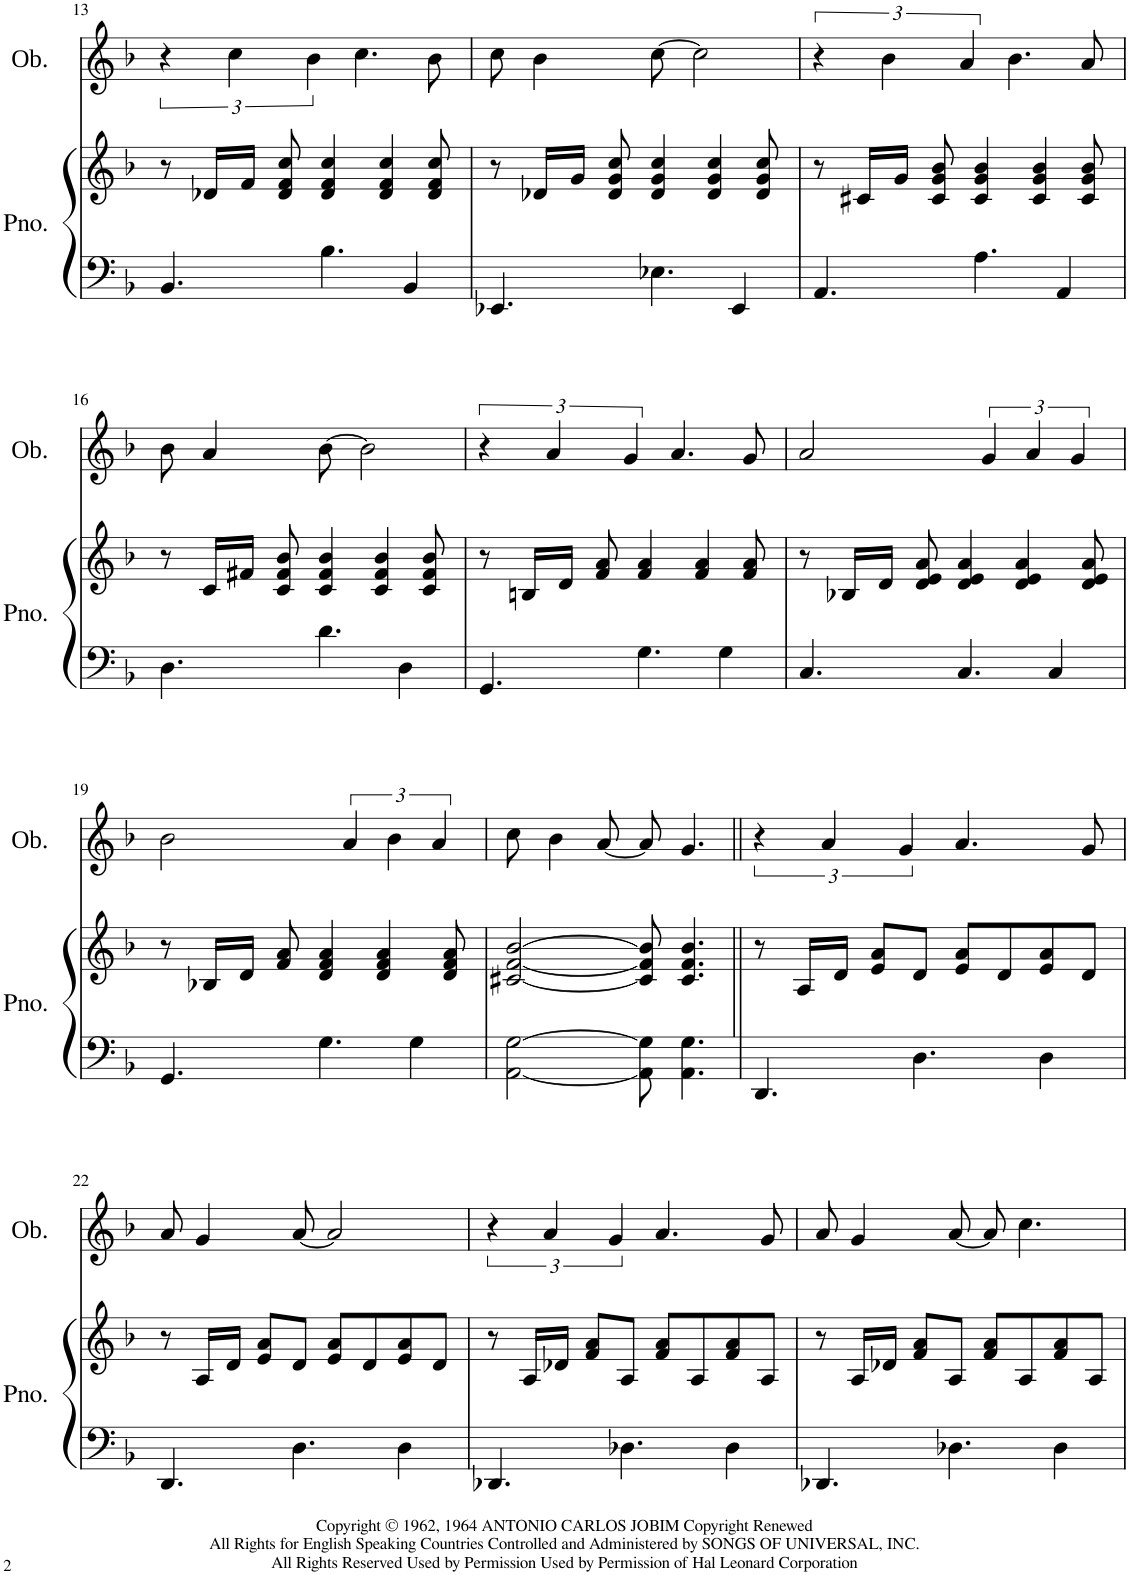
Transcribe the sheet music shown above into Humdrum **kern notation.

**kern	**kern	**kern
*part2	*part2	*part1
*staff3	*staff2	*staff1
*I"Piano	*	*I"Oboe
*I'Pno.	*	*I'Ob.
!!LO:PB:g=z
*clefF4	*clefG2	*clefG2
*k[b-]	*k[b-]	*k[b-]
*M4/4	*M4/4	*M4/4
=13	=13	=13
4.BB-/	8r	6r
.	16d-X/LL	.
.	.	6cc\
.	16f/JJ	.
.	8d-/ 8f/ 8cc/	.
.	.	6b-\
4.B-\	4d-/ 4f/ 4cc/	.
.	.	4.cc\
.	4d-/ 4f/ 4cc/	.
4BB-/	.	.
.	8d-/ 8f/ 8cc/	8b-\
=14	=14	=14
4.EE-X/	8r	8cc\
.	16d-X/LL	4b-\
.	16g/JJ	.
.	8d-/ 8g/ 8cc/	.
4.E-X\	4d-/ 4g/ 4cc/	[8cc\
.	.	2cc\]
.	4d-/ 4g/ 4cc/	.
4EE-/	.	.
.	8d-/ 8g/ 8cc/	.
=15	=15	=15
4.AA/	8r	6r
.	16c#X/LL	.
.	.	6b-\
.	16g/JJ	.
.	8c#/ 8g/ 8b-/	.
.	.	6a/
4.A\	4c#/ 4g/ 4b-/	.
.	.	4.b-\
.	4c#/ 4g/ 4b-/	.
4AA/	.	.
.	8c#/ 8g/ 8b-/	8a/
!!LO:LB:g=z
=16	=16	=16
4.D\	8r	8b-\
.	16c/LL	4a/
.	16f#X/JJ	.
.	8c/ 8f#/ 8b-/	.
4.d\	4c/ 4f#/ 4b-/	[8b-\
.	.	2b-\]
.	4c/ 4f#/ 4b-/	.
4D\	.	.
.	8c/ 8f#/ 8b-/	.
=17	=17	=17
4.GG/	8r	6r
.	16Bn/LL	.
.	.	6a/
.	16d/JJ	.
.	8f/ 8a/	.
.	.	6g/
4.G\	4f/ 4a/	.
.	.	4.a/
.	4f/ 4a/	.
4G\	.	.
.	8f/ 8a/	8g/
=18	=18	=18
4.C/	8r	2a/
.	16B-X/LL	.
.	16d/JJ	.
.	8d/ 8e/ 8a/	.
4.C/	4d/ 4e/ 4a/	.
.	.	6g/
.	4d/ 4e/ 4a/	.
.	.	6a/
4C/	.	.
.	.	6g/
.	8d/ 8e/ 8a/	.
!!LO:LB:g=z
=19	=19	=19
4.GG/	8r	2b-\
.	16B-X/LL	.
.	16d/JJ	.
.	8f/ 8a/	.
4.G\	4d/ 4f/ 4a/	.
.	.	6a/
.	4d/ 4f/ 4a/	.
.	.	6b-\
4G\	.	.
.	.	6a/
.	8d/ 8f/ 8a/	.
=20	=20	=20
[2AA\ [2G\	[2c#X/ [2f/ [2b-/	8cc\
.	.	4b-\
.	.	[8a/
8AA\] 8G\]	8c#/] 8f/] 8b-/]	8a/]
4.AA\ 4.G\	4.c#/ 4.f/ 4.b-/	4.g/
=21||	=21||	=21||
4.DD/	8r	6r
.	16A/LL	.
.	.	6a/
.	16d/JJ	.
.	8e/ 8a/L	.
.	.	6g/
4.D\	8d/J	.
.	8e/ 8a/L	4.a/
.	8d/	.
4D\	8e/ 8a/	.
.	8d/J	8g/
!!LO:LB:g=z
=22	=22	=22
4.DD/	8r	8a/
.	16A/LL	4g/
.	16d/JJ	.
.	8e/ 8a/L	.
4.D\	8d/J	[8a/
.	8e/ 8a/L	2a/]
.	8d/	.
4D\	8e/ 8a/	.
.	8d/J	.
=23	=23	=23
4.DD-X/	8r	6r
.	16A/LL	.
.	.	6a/
.	16d-X/JJ	.
.	8f/ 8a/L	.
.	.	6g/
4.D-X\	8A/J	.
.	8f/ 8a/L	4.a/
.	8A/	.
4D-\	8f/ 8a/	.
.	8A/J	8g/
=24	=24	=24
4.DD-X/	8r	8a/
.	16A/LL	4g/
.	16d-X/JJ	.
.	8f/ 8a/L	.
4.D-X\	8A/J	[8a/
.	8f/ 8a/L	8a/]
.	8A/	4.cc\
4D-\	8f/ 8a/	.
.	8A/J	.
=	=	=
*-	*-	*-
